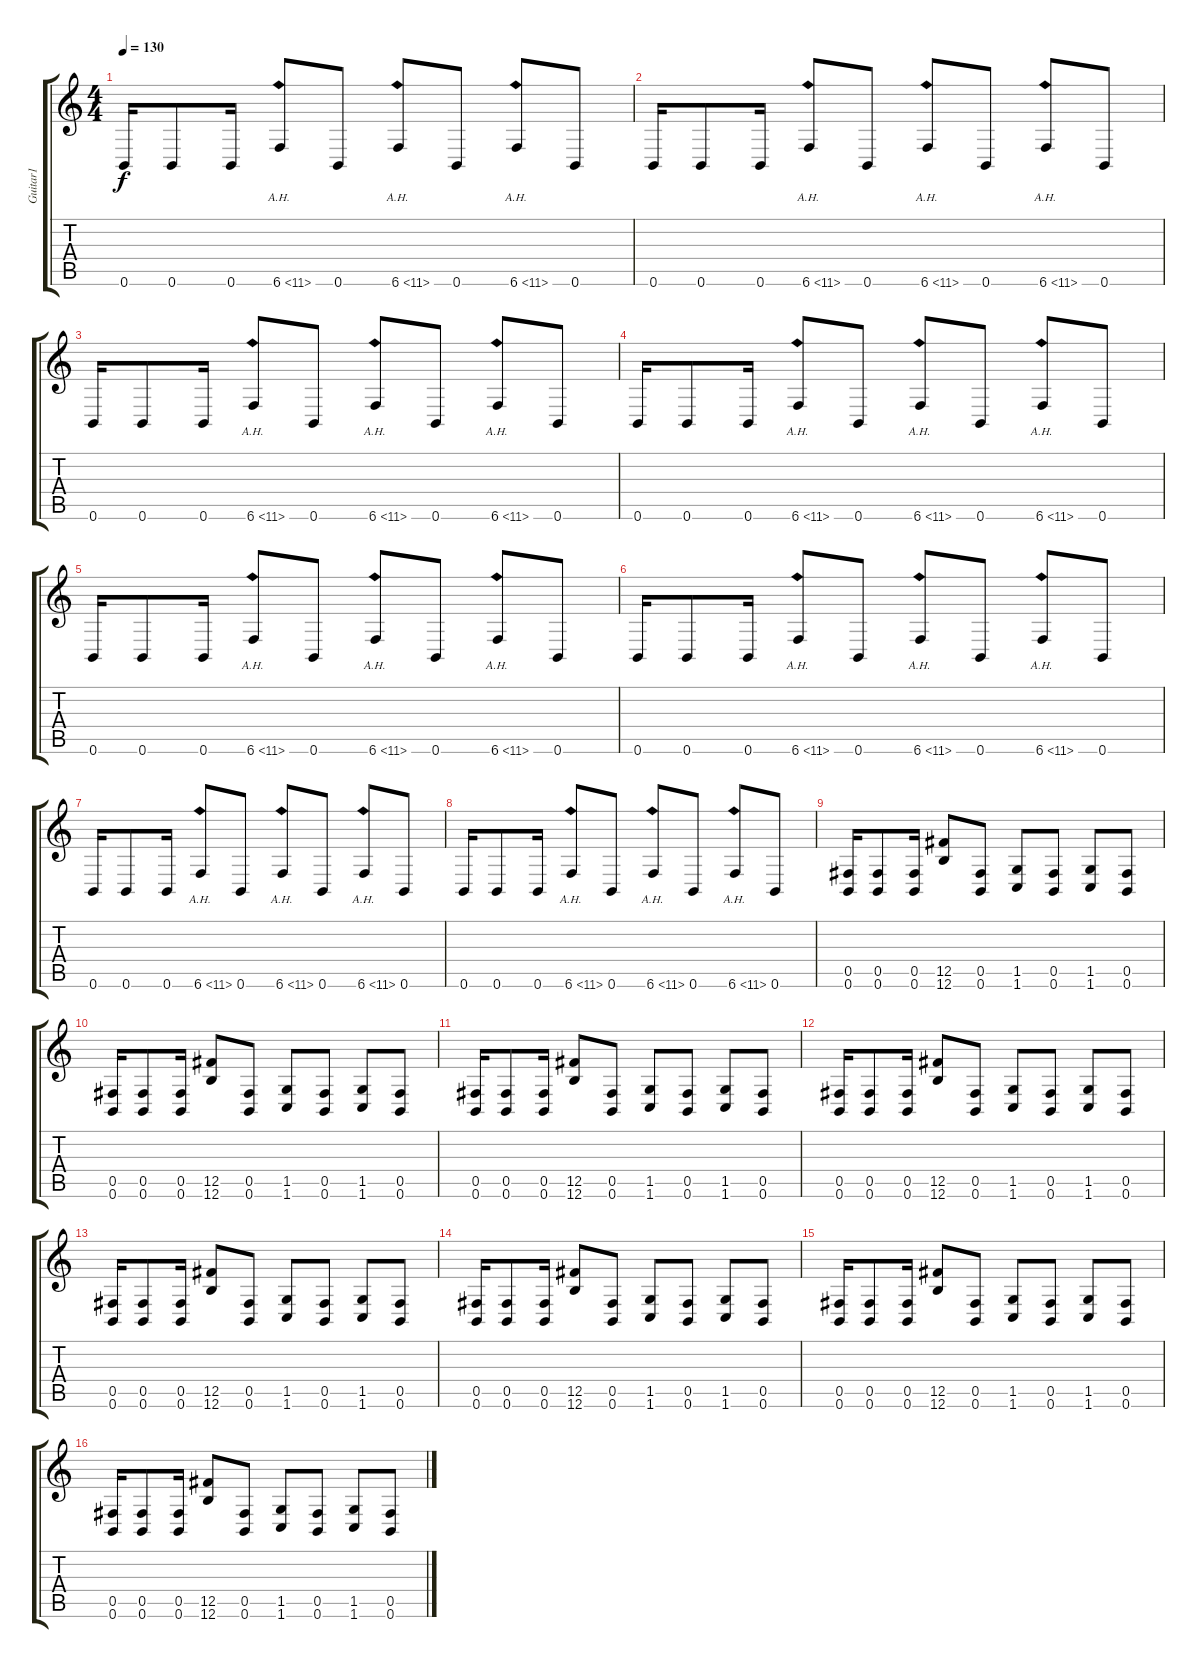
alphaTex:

\track ("Guitar1" "Guitar1") {instrument distortionguitar}
\staff {score tabs}
\tuning (D4 A3 E3 B2 Gb2 B1) {hide}
\ts (4 4)
\tempo 130
\clef g2
\ks c
0.6.16{dy f instrument distortionguitar} 0.6.8 0.6.16 6.6{ah 5}.8 0.6.8 6.6{ah 5}.8 0.6.8 6.6{ah 5}.8 0.6.8 |
0.6.16 0.6.8 0.6.16 6.6{ah 5}.8 0.6.8 6.6{ah 5}.8 0.6.8 6.6{ah 5}.8 0.6.8 |
0.6.16 0.6.8 0.6.16 6.6{ah 5}.8 0.6.8 6.6{ah 5}.8 0.6.8 6.6{ah 5}.8 0.6.8 |
0.6.16 0.6.8 0.6.16 6.6{ah 5}.8 0.6.8 6.6{ah 5}.8 0.6.8 6.6{ah 5}.8 0.6.8 |
0.6.16 0.6.8 0.6.16 6.6{ah 5}.8 0.6.8 6.6{ah 5}.8 0.6.8 6.6{ah 5}.8 0.6.8 |
0.6.16 0.6.8 0.6.16 6.6{ah 5}.8 0.6.8 6.6{ah 5}.8 0.6.8 6.6{ah 5}.8 0.6.8 |
0.6.16 0.6.8 0.6.16 6.6{ah 5}.8 0.6.8 6.6{ah 5}.8 0.6.8 6.6{ah 5}.8 0.6.8 |
0.6.16 0.6.8 0.6.16 6.6{ah 5}.8 0.6.8 6.6{ah 5}.8 0.6.8 6.6{ah 5}.8 0.6.8 |
(0.5 0.6).16 (0.5 0.6).8 (0.5 0.6).16 (12.5 12.6).8 (0.5 0.6).8 (1.5 1.6).8 (0.5 0.6).8 (1.5 1.6).8 (0.5 0.6).8 |
(0.5 0.6).16 (0.5 0.6).8 (0.5 0.6).16 (12.5 12.6).8 (0.5 0.6).8 (1.5 1.6).8 (0.5 0.6).8 (1.5 1.6).8 (0.5 0.6).8 |
(0.5 0.6).16 (0.5 0.6).8 (0.5 0.6).16 (12.5 12.6).8 (0.5 0.6).8 (1.5 1.6).8 (0.5 0.6).8 (1.5 1.6).8 (0.5 0.6).8 |
(0.5 0.6).16 (0.5 0.6).8 (0.5 0.6).16 (12.5 12.6).8 (0.5 0.6).8 (1.5 1.6).8 (0.5 0.6).8 (1.5 1.6).8 (0.5 0.6).8 |
(0.5 0.6).16 (0.5 0.6).8 (0.5 0.6).16 (12.5 12.6).8 (0.5 0.6).8 (1.5 1.6).8 (0.5 0.6).8 (1.5 1.6).8 (0.5 0.6).8 |
(0.5 0.6).16 (0.5 0.6).8 (0.5 0.6).16 (12.5 12.6).8 (0.5 0.6).8 (1.5 1.6).8 (0.5 0.6).8 (1.5 1.6).8 (0.5 0.6).8 |
(0.5 0.6).16 (0.5 0.6).8 (0.5 0.6).16 (12.5 12.6).8 (0.5 0.6).8 (1.5 1.6).8 (0.5 0.6).8 (1.5 1.6).8 (0.5 0.6).8 |
(0.5 0.6).16 (0.5 0.6).8 (0.5 0.6).16 (12.5 12.6).8 (0.5 0.6).8 (1.5 1.6).8 (0.5 0.6).8 (1.5 1.6).8 (0.5 0.6).8
